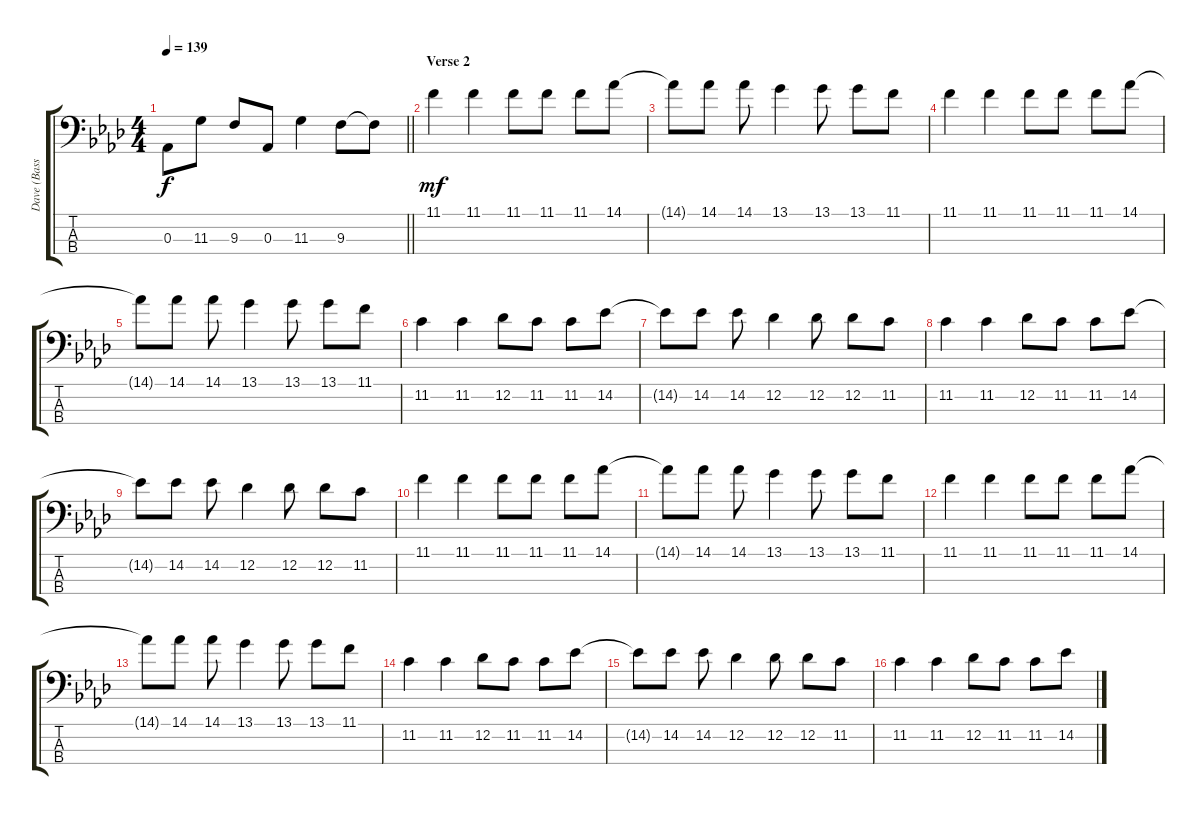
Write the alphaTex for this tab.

\track ("Dave (Bass)" "Dave (Bass") {instrument electricbassfinger}
\staff {score tabs}
\tuning (Gb2 Db2 Ab1 Db1) {hide}
\ts (4 4)
\tempo 139
\clef f4
\barLineRight lightlight
\ks ab
0.3.8{dy f} 11.3.8 9.3.8 0.3.8 11.3.4 9.3.8 9.3{t}.8 |
\section ("" "Verse 2")
11.1.4{dy mf} 11.1.4 11.1.8 11.1.8 11.1.8 14.1.8 |
14.1{t}.8 14.1.8 14.1.8 13.1.4 13.1.8 13.1.8 11.1.8 |
11.1.4 11.1.4 11.1.8 11.1.8 11.1.8 14.1.8 |
14.1{t}.8 14.1.8 14.1.8 13.1.4 13.1.8 13.1.8 11.1.8 |
11.2.4 11.2.4 12.2.8 11.2.8 11.2.8 14.2.8 |
14.2{t}.8 14.2.8 14.2.8 12.2.4 12.2.8 12.2.8 11.2.8 |
11.2.4 11.2.4 12.2.8 11.2.8 11.2.8 14.2.8 |
14.2{t}.8 14.2.8 14.2.8 12.2.4 12.2.8 12.2.8 11.2.8 |
11.1.4 11.1.4 11.1.8 11.1.8 11.1.8 14.1.8 |
14.1{t}.8 14.1.8 14.1.8 13.1.4 13.1.8 13.1.8 11.1.8 |
11.1.4 11.1.4 11.1.8 11.1.8 11.1.8 14.1.8 |
14.1{t}.8 14.1.8 14.1.8 13.1.4 13.1.8 13.1.8 11.1.8 |
11.2.4 11.2.4 12.2.8 11.2.8 11.2.8 14.2.8 |
14.2{t}.8 14.2.8 14.2.8 12.2.4 12.2.8 12.2.8 11.2.8 |
11.2.4 11.2.4 12.2.8 11.2.8 11.2.8 14.2.8
